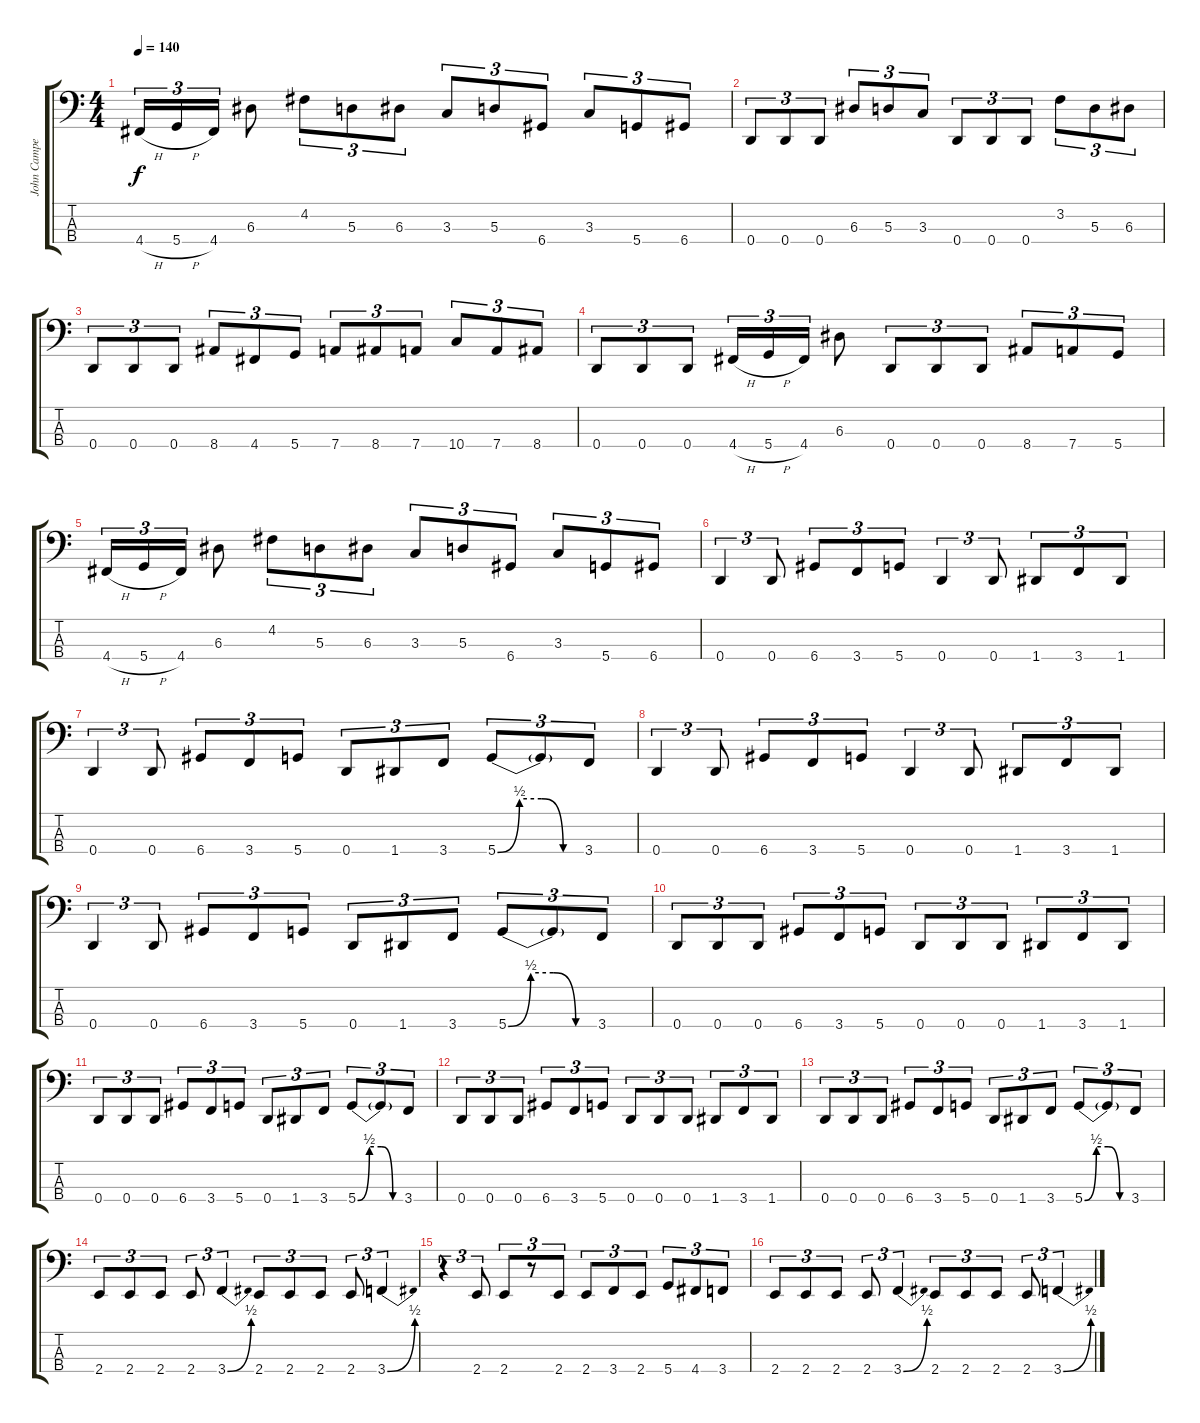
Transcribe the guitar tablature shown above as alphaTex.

\track ("John Campel" "John Campe") {instrument electricbasspick}
\staff {score tabs}
\tuning (G2 D2 A1 D1) {hide}
\ts (4 4)
\tempo 140
\clef f4
\ks c
4.4{h}.16{tu (3 2) dy f} 5.4{h}.16{tu (3 2)} 4.4.16{tu (3 2)} 6.3.8 4.2.8{tu (3 2)} 5.3.8{tu (3 2)} 6.3.8{tu (3 2)} 3.3.8{tu (3 2)} 5.3.8{tu (3 2)} 6.4.8{tu (3 2)} 3.3.8{tu (3 2)} 5.4.8{tu (3 2)} 6.4.8{tu (3 2)} |
0.4.8{tu (3 2)} 0.4.8{tu (3 2)} 0.4.8{tu (3 2)} 6.3.8{tu (3 2)} 5.3.8{tu (3 2)} 3.3.8{tu (3 2)} 0.4.8{tu (3 2)} 0.4.8{tu (3 2)} 0.4.8{tu (3 2)} 3.2.8{tu (3 2)} 5.3.8{tu (3 2)} 6.3.8{tu (3 2)} |
0.4.8{tu (3 2)} 0.4.8{tu (3 2)} 0.4.8{tu (3 2)} 8.4.8{tu (3 2)} 4.4.8{tu (3 2)} 5.4.8{tu (3 2)} 7.4.8{tu (3 2)} 8.4.8{tu (3 2)} 7.4.8{tu (3 2)} 10.4.8{tu (3 2)} 7.4.8{tu (3 2)} 8.4.8{tu (3 2)} |
0.4.8{tu (3 2)} 0.4.8{tu (3 2)} 0.4.8{tu (3 2)} 4.4{h}.16{tu (3 2)} 5.4{h}.16{tu (3 2)} 4.4.16{tu (3 2)} 6.3.8 0.4.8{tu (3 2)} 0.4.8{tu (3 2)} 0.4.8{tu (3 2)} 8.4.8{tu (3 2)} 7.4.8{tu (3 2)} 5.4.8{tu (3 2)} |
4.4{h}.16{tu (3 2)} 5.4{h}.16{tu (3 2)} 4.4.16{tu (3 2)} 6.3.8 4.2.8{tu (3 2)} 5.3.8{tu (3 2)} 6.3.8{tu (3 2)} 3.3.8{tu (3 2)} 5.3.8{tu (3 2)} 6.4.8{tu (3 2)} 3.3.8{tu (3 2)} 5.4.8{tu (3 2)} 6.4.8{tu (3 2)} |
0.4.4{tu (3 2)} 0.4.8{tu (3 2)} 6.4.8{tu (3 2)} 3.4.8{tu (3 2)} 5.4.8{tu (3 2)} 0.4.4{tu (3 2)} 0.4.8{tu (3 2)} 1.4.8{tu (3 2)} 3.4.8{tu (3 2)} 1.4.8{tu (3 2)} |
0.4.4{tu (3 2)} 0.4.8{tu (3 2)} 6.4.8{tu (3 2)} 3.4.8{tu (3 2)} 5.4.8{tu (3 2)} 0.4.8{tu (3 2)} 1.4.8{tu (3 2)} 3.4.8{tu (3 2)} 5.4{be (custom 0 0 15 2 30 2 45 0 60 0)}.8{tu (3 2)} 5.4{t}.8{tu (3 2)} 3.4.8{tu (3 2)} |
0.4.4{tu (3 2)} 0.4.8{tu (3 2)} 6.4.8{tu (3 2)} 3.4.8{tu (3 2)} 5.4.8{tu (3 2)} 0.4.4{tu (3 2)} 0.4.8{tu (3 2)} 1.4.8{tu (3 2)} 3.4.8{tu (3 2)} 1.4.8{tu (3 2)} |
0.4.4{tu (3 2)} 0.4.8{tu (3 2)} 6.4.8{tu (3 2)} 3.4.8{tu (3 2)} 5.4.8{tu (3 2)} 0.4.8{tu (3 2)} 1.4.8{tu (3 2)} 3.4.8{tu (3 2)} 5.4{be (custom 0 0 15 2 30 2 45 0 60 0)}.8{tu (3 2)} 5.4{t}.8{tu (3 2)} 3.4.8{tu (3 2)} |
0.4.8{tu (3 2)} 0.4.8{tu (3 2)} 0.4.8{tu (3 2)} 6.4.8{tu (3 2)} 3.4.8{tu (3 2)} 5.4.8{tu (3 2)} 0.4.8{tu (3 2)} 0.4.8{tu (3 2)} 0.4.8{tu (3 2)} 1.4.8{tu (3 2)} 3.4.8{tu (3 2)} 1.4.8{tu (3 2)} |
0.4.8{tu (3 2)} 0.4.8{tu (3 2)} 0.4.8{tu (3 2)} 6.4.8{tu (3 2)} 3.4.8{tu (3 2)} 5.4.8{tu (3 2)} 0.4.8{tu (3 2)} 1.4.8{tu (3 2)} 3.4.8{tu (3 2)} 5.4{be (custom 0 0 15 2 30 2 45 0 60 0)}.8{tu (3 2)} 5.4{t}.8{tu (3 2)} 3.4.8{tu (3 2)} |
0.4.8{tu (3 2)} 0.4.8{tu (3 2)} 0.4.8{tu (3 2)} 6.4.8{tu (3 2)} 3.4.8{tu (3 2)} 5.4.8{tu (3 2)} 0.4.8{tu (3 2)} 0.4.8{tu (3 2)} 0.4.8{tu (3 2)} 1.4.8{tu (3 2)} 3.4.8{tu (3 2)} 1.4.8{tu (3 2)} |
0.4.8{tu (3 2)} 0.4.8{tu (3 2)} 0.4.8{tu (3 2)} 6.4.8{tu (3 2)} 3.4.8{tu (3 2)} 5.4.8{tu (3 2)} 0.4.8{tu (3 2)} 1.4.8{tu (3 2)} 3.4.8{tu (3 2)} 5.4{be (custom 0 0 15 2 30 2 45 0 60 0)}.8{tu (3 2)} 5.4{t}.8{tu (3 2)} 3.4.8{tu (3 2)} |
2.4.8{tu (3 2)} 2.4.8{tu (3 2)} 2.4.8{tu (3 2)} 2.4.8{tu (3 2)} 3.4{be (bend 0 0 60 2)}.4{tu (3 2)} 2.4.8{tu (3 2)} 2.4.8{tu (3 2)} 2.4.8{tu (3 2)} 2.4.8{tu (3 2)} 3.4{be (bend 0 0 60 2)}.4{tu (3 2)} |
r.4{tu (3 2)} 2.4.8{tu (3 2)} 2.4.8{tu (3 2)} r.8{tu (3 2)} 2.4.8{tu (3 2)} 2.4.8{tu (3 2)} 3.4.8{tu (3 2)} 2.4.8{tu (3 2)} 5.4.8{tu (3 2)} 4.4.8{tu (3 2)} 3.4.8{tu (3 2)} |
2.4.8{tu (3 2)} 2.4.8{tu (3 2)} 2.4.8{tu (3 2)} 2.4.8{tu (3 2)} 3.4{be (bend 0 0 60 2)}.4{tu (3 2)} 2.4.8{tu (3 2)} 2.4.8{tu (3 2)} 2.4.8{tu (3 2)} 2.4.8{tu (3 2)} 3.4{be (bend 0 0 60 2)}.4{tu (3 2)}
